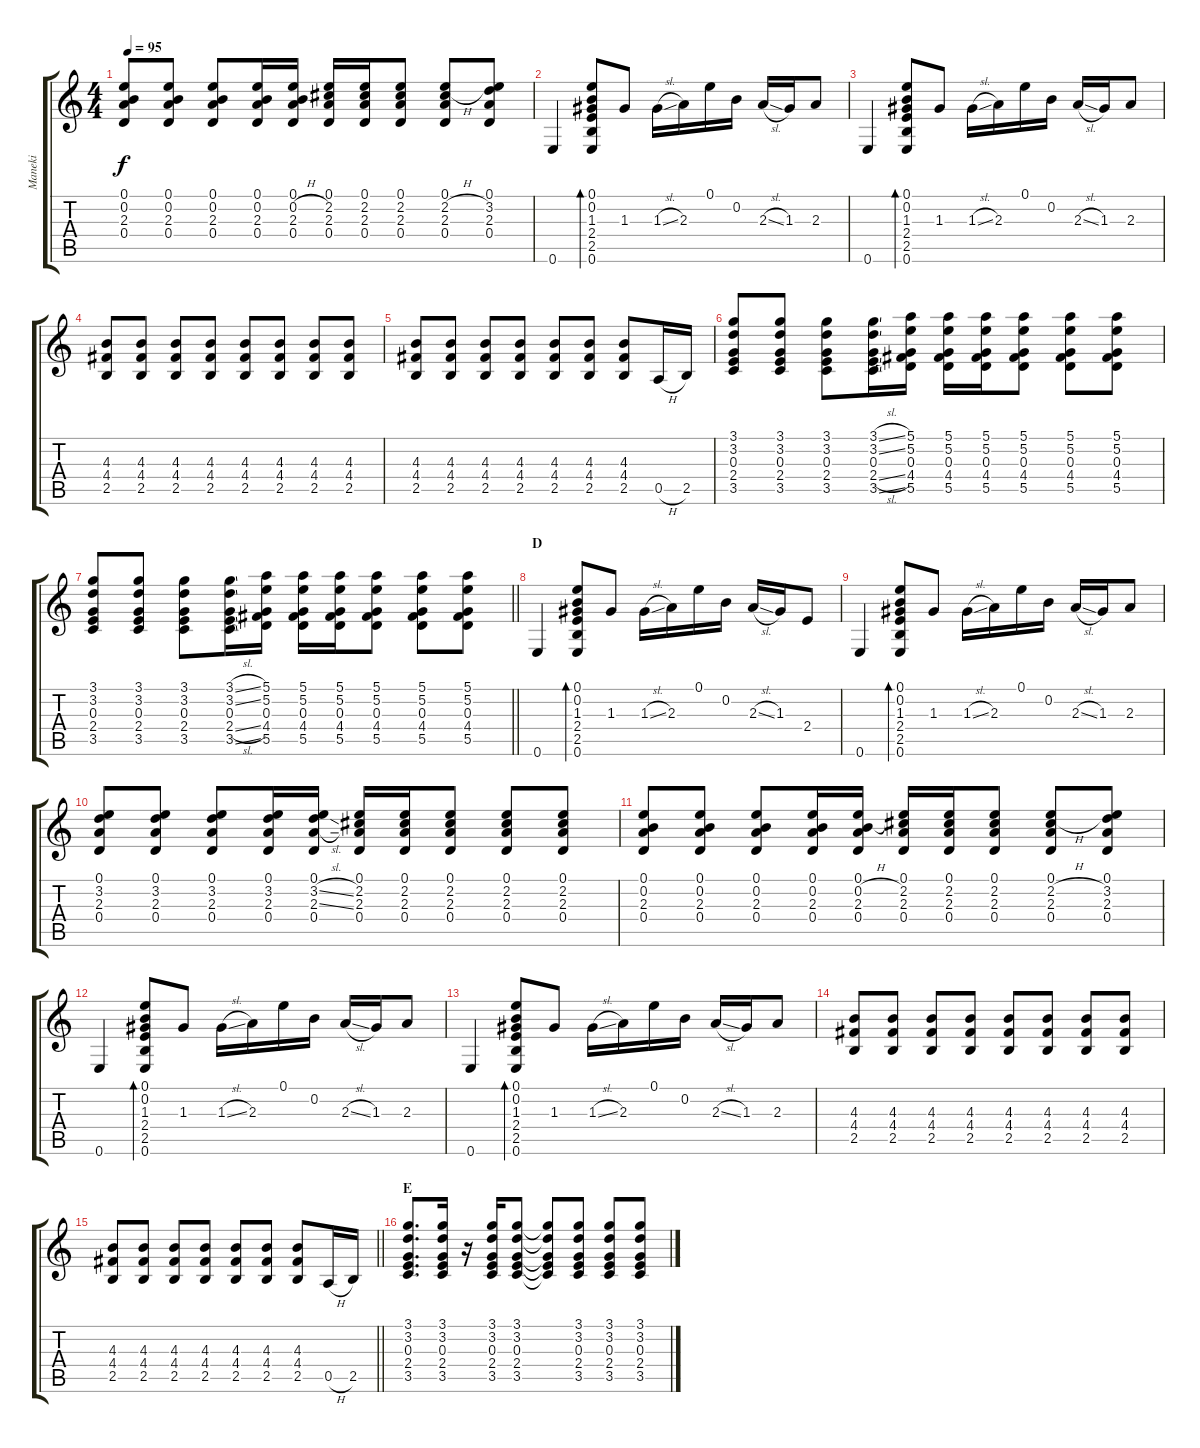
\track ("Maneki" "Maneki") {instrument overdrivenguitar}
\staff {score tabs}
\tuning (E4 B3 G3 D3 A2 E2) {hide}
\ts (4 4)
\tempo 95
\clef g2
\ks c
(0.1 0.2 2.3 0.4).8{dy f} (0.1 0.2 2.3 0.4).8 (0.1 0.2 2.3 0.4).8 (0.1 0.2 2.3 0.4).16 (0.1 0.2{h} 2.3 0.4).16 (0.1 2.2 2.3 0.4).16 (0.1 2.2 2.3 0.4).16 (0.1 2.2 2.3 0.4).8 (0.1 2.2{h} 2.3 0.4).8 (0.1 3.2 2.3 0.4).8 |
0.6.4 (0.1 0.2 1.3 2.4 2.5 0.6).8{bd 240} 1.3.8 1.3{sl}.16 2.3.16 0.1.16 0.2.16 2.3{sl}.16 1.3.16 2.3.8 |
0.6.4 (0.1 0.2 1.3 2.4 2.5 0.6).8{bd 240} 1.3.8 1.3{sl}.16 2.3.16 0.1.16 0.2.16 2.3{sl}.16 1.3.16 2.3.8 |
(4.3 4.4 2.5).8 (4.3 4.4 2.5).8 (4.3 4.4 2.5).8 (4.3 4.4 2.5).8 (4.3 4.4 2.5).8 (4.3 4.4 2.5).8 (4.3 4.4 2.5).8 (4.3 4.4 2.5).8 |
(4.3 4.4 2.5).8 (4.3 4.4 2.5).8 (4.3 4.4 2.5).8 (4.3 4.4 2.5).8 (4.3 4.4 2.5).8 (4.3 4.4 2.5).8 (4.3 4.4 2.5).8 0.5{h}.16 2.5.16 |
(3.1 3.2 0.3 2.4 3.5).8 (3.1 3.2 0.3 2.4 3.5).8 (3.1 3.2 0.3 2.4 3.5).8 (3.1{sl} 3.2{sl} 0.3 2.4{sl} 3.5{sl}).16 (5.1 5.2 0.3 4.4 5.5).16 (5.1 5.2 0.3 4.4 5.5).16 (5.1 5.2 0.3 4.4 5.5).16 (5.1 5.2 0.3 4.4 5.5).8 (5.1 5.2 0.3 4.4 5.5).8 (5.1 5.2 0.3 4.4 5.5).8 |
\barLineRight lightlight
(3.1 3.2 0.3 2.4 3.5).8 (3.1 3.2 0.3 2.4 3.5).8 (3.1 3.2 0.3 2.4 3.5).8 (3.1{sl} 3.2{sl} 0.3 2.4{sl} 3.5{sl}).16 (5.1 5.2 0.3 4.4 5.5).16 (5.1 5.2 0.3 4.4 5.5).16 (5.1 5.2 0.3 4.4 5.5).16 (5.1 5.2 0.3 4.4 5.5).8 (5.1 5.2 0.3 4.4 5.5).8 (5.1 5.2 0.3 4.4 5.5).8 |
\section ("" "D")
0.6.4{volume 8} (0.1 0.2 1.3 2.4 2.5 0.6).8{bd 240} 1.3.8 1.3{sl}.16 2.3.16 0.1.16 0.2.16 2.3{sl}.16 1.3.16 2.4.8 |
0.6.4 (0.1 0.2 1.3 2.4 2.5 0.6).8{bd 240} 1.3.8 1.3{sl}.16 2.3.16 0.1.16 0.2.16 2.3{sl}.16 1.3.16 2.3.8 |
(0.1 3.2 2.3 0.4).8 (0.1 3.2 2.3 0.4).8 (0.1 3.2 2.3 0.4).8 (0.1 3.2 2.3 0.4).16 (0.1 3.2{sl} 2.3{sl} 0.4).16 (0.1 2.2 2.3 0.4).16 (0.1 2.2 2.3 0.4).16 (0.1 2.2 2.3 0.4).8 (0.1 2.2 2.3 0.4).8 (0.1 2.2 2.3 0.4).8 |
(0.1 0.2 2.3 0.4).8 (0.1 0.2 2.3 0.4).8 (0.1 0.2 2.3 0.4).8 (0.1 0.2 2.3 0.4).16 (0.1 0.2{h} 2.3 0.4).16 (0.1 2.2 2.3 0.4).16 (0.1 2.2 2.3 0.4).16 (0.1 2.2 2.3 0.4).8 (0.1 2.2{h} 2.3 0.4).8 (0.1 3.2 2.3 0.4).8 |
0.6.4 (0.1 0.2 1.3 2.4 2.5 0.6).8{bd 240} 1.3.8 1.3{sl}.16 2.3.16 0.1.16 0.2.16 2.3{sl}.16 1.3.16 2.3.8 |
0.6.4 (0.1 0.2 1.3 2.4 2.5 0.6).8{bd 240} 1.3.8 1.3{sl}.16 2.3.16 0.1.16 0.2.16 2.3{sl}.16 1.3.16 2.3.8 |
(4.3 4.4 2.5).8 (4.3 4.4 2.5).8 (4.3 4.4 2.5).8 (4.3 4.4 2.5).8 (4.3 4.4 2.5).8 (4.3 4.4 2.5).8 (4.3 4.4 2.5).8 (4.3 4.4 2.5).8 |
\barLineRight lightlight
(4.3 4.4 2.5).8 (4.3 4.4 2.5).8 (4.3 4.4 2.5).8 (4.3 4.4 2.5).8 (4.3 4.4 2.5).8 (4.3 4.4 2.5).8 (4.3 4.4 2.5).8 0.5{h}.16 2.5.16 |
\section ("" "E")
(3.1 3.2 0.3 2.4 3.5).8{d instrument electricguitarclean} (3.1 3.2 0.3 2.4 3.5).16 r.16 (3.1 3.2 0.3 2.4 3.5).16 (3.1 3.2 0.3 2.4 3.5).8 (3.1{t} 3.2{t} 0.3{t} 2.4{t} 3.5{t}).8 (3.1 3.2 0.3 2.4 3.5).8 (3.1 3.2 0.3 2.4 3.5).8 (3.1 3.2 0.3 2.4 3.5).8
